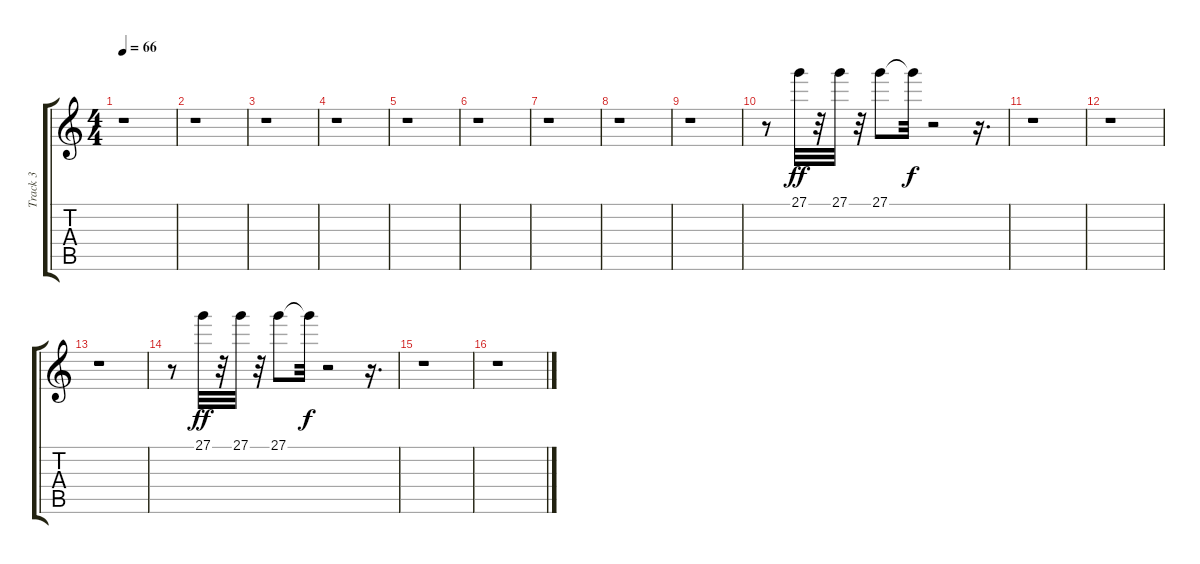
\track ("Track 3" "Track 3") {instrument altosax}
\staff {score tabs}
\tuning (E4 B3 G3 D3 A2 E2) {hide}
\ts (4 4)
\tempo 66
\clef g2
\ks c
r.1{dy ff} |
r.1 |
r.1 |
r.1 |
r.1 |
r.1 |
r.1 |
r.1 |
r.1 |
r.8 27.1.32 r.32 27.1.32 r.32 27.1.8 27.1{t}.32{dy f} r.2 r.16{d} |
r.1 |
r.1 |
r.1 |
r.8 27.1.32{dy ff} r.32 27.1.32 r.32 27.1.8 27.1{t}.32{dy f} r.2 r.16{d} |
r.1 |
r.1
